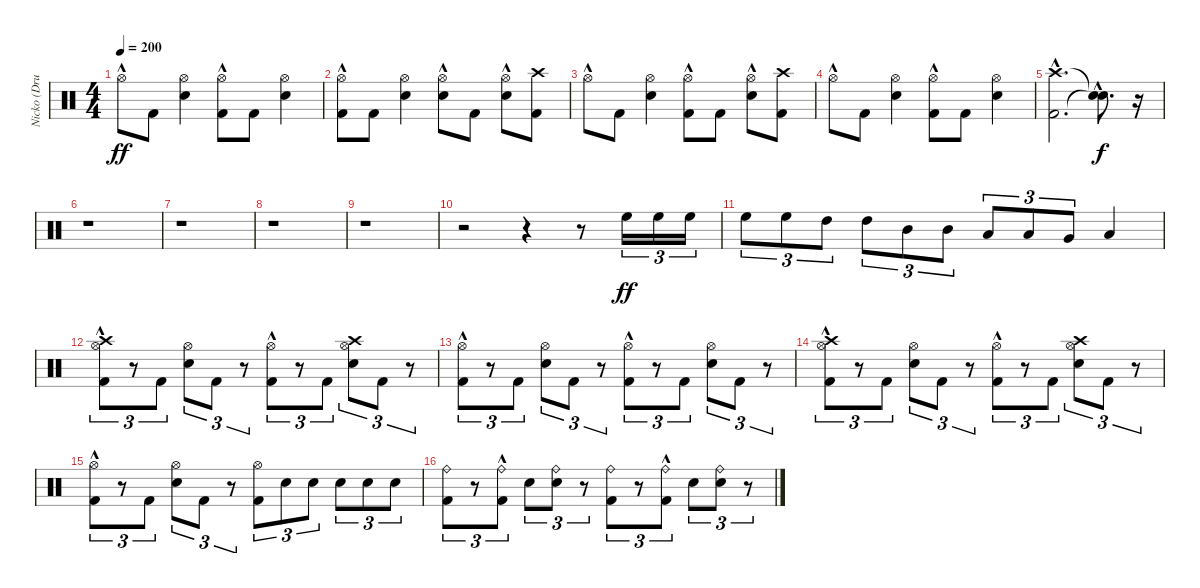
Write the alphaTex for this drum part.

\track ("Nicko (Drums)" "Nicko (Dru") {instrument percussion}
\staff {score}
\articulation defaults
\ts (4 4)
\tempo 200
\clef neutral
\ks c "Hi-Hat (open)"{hac}.8{dy ff} "Kick (hit) 2".8
("Snare (hit) 2" "Hi-Hat (open)").4 ("Kick (hit) 2" "Hi-Hat (open)"{hac}).8 "Kick (hit) 2".8 ("Snare (hit) 2" "Hi-Hat (open)").4 |
("Kick (hit) 2" "Hi-Hat (open)"{hac}).8 "Kick (hit) 2".8 ("Snare (hit) 2" "Hi-Hat (open)").4 ("Snare (hit) 2" "Hi-Hat (open)"{hac}).8 "Kick (hit) 2".8 ("Snare (hit) 2" "Hi-Hat (open)"{hac}).8 ("Kick (hit) 2" "Crash high (hit)").8 |
"Hi-Hat (open)"{hac}.8 "Kick (hit) 2".8 ("Snare (hit) 2" "Hi-Hat (open)").4 ("Kick (hit) 2" "Hi-Hat (open)"{hac}).8 "Kick (hit) 2".8 ("Snare (hit) 2" "Hi-Hat (open)"{hac}).8 ("Kick (hit) 2" "Crash high (hit)").8 |
"Hi-Hat (open)"{hac}.8 "Kick (hit) 2".8 ("Snare (hit) 2" "Hi-Hat (open)").4 ("Kick (hit) 2" "Hi-Hat (open)"{hac}).8 "Kick (hit) 2".8 ("Snare (hit) 2" "Hi-Hat (open)").4 |
("Kick (hit) 2"{hac} "Crash high (hit)"{hac}).2{d} ("Snare (hit)"{hac t} "Snare (hit)"{hac t}).8{d dy f} r.16 |
r.1 |
r.1 |
r.1 |
r.1 |
r.2 r.4 r.8 "High Floor Tom (hit)".16{tu (3 2) dy ff} "High Floor Tom (hit)".16{tu (3 2)} "High Floor Tom (hit)".16{tu (3 2)} |
"High Floor Tom (hit)".8{tu (3 2)} "High Floor Tom (hit)".8{tu (3 2)} "High Tom (hit)".8{tu (3 2)} "High Tom (hit)".8{tu (3 2)} "Mid Tom (hit)".8{tu (3 2)} "Mid Tom (hit)".8{tu (3 2)} "Low Tom (hit)".8{tu (3 2)} "Low Tom (hit)".8{tu (3 2)} "Very Low Tom (hit)".8{tu (3 2)} "Low Floor Tom (hit)".4 |
("Kick (hit) 2"{hac} "Hi-Hat (open)" "Crash high (hit)").8{tu (3 2)} r.8{tu (3 2)} "Kick (hit) 2".8{tu (3 2)} ("Snare (hit) 2" "Hi-Hat (open)").8{tu (3 2)} "Kick (hit) 2".8{tu (3 2)} r.8{tu (3 2)} ("Kick (hit) 2"{hac} "Hi-Hat (open)").8{tu (3 2)} r.8{tu (3 2)} "Kick (hit) 2".8{tu (3 2)} ("Snare (hit) 2" "Hi-Hat (open)" "Crash high (hit)").8{tu (3 2)} "Kick (hit) 2".8{tu (3 2)} r.8{tu (3 2)} |
("Kick (hit) 2"{hac} "Hi-Hat (open)").8{tu (3 2)} r.8{tu (3 2)} "Kick (hit) 2".8{tu (3 2)} ("Snare (hit) 2" "Hi-Hat (open)").8{tu (3 2)} "Kick (hit) 2".8{tu (3 2)} r.8{tu (3 2)} ("Kick (hit) 2"{hac} "Hi-Hat (open)").8{tu (3 2)} r.8{tu (3 2)} "Kick (hit) 2".8{tu (3 2)} ("Snare (hit) 2" "Hi-Hat (open)").8{tu (3 2)} "Kick (hit) 2".8{tu (3 2)} r.8{tu (3 2)} |
("Kick (hit) 2"{hac} "Hi-Hat (open)" "Crash high (hit)").8{tu (3 2)} r.8{tu (3 2)} "Kick (hit) 2".8{tu (3 2)} ("Snare (hit) 2" "Hi-Hat (open)").8{tu (3 2)} "Kick (hit) 2".8{tu (3 2)} r.8{tu (3 2)} ("Kick (hit) 2"{hac} "Hi-Hat (open)").8{tu (3 2)} r.8{tu (3 2)} "Kick (hit) 2".8{tu (3 2)} ("Snare (hit) 2" "Hi-Hat (open)" "Crash high (hit)").8{tu (3 2)} "Kick (hit) 2".8{tu (3 2)} r.8{tu (3 2)} |
("Kick (hit) 2"{hac} "Hi-Hat (open)").8{tu (3 2)} r.8{tu (3 2)} "Kick (hit) 2".8{tu (3 2)} ("Snare (hit) 2" "Hi-Hat (open)").8{tu (3 2)} "Kick (hit) 2".8{tu (3 2)} r.8{tu (3 2)} ("Kick (hit) 2" "Hi-Hat (open)").8{tu (3 2)} "Snare (hit) 2".8{tu (3 2)} "Snare (hit) 2".8{tu (3 2)} "Snare (hit) 2".8{tu (3 2)} "Snare (hit) 2".8{tu (3 2)} "Snare (hit) 2".8{tu (3 2)} |
("Kick (hit) 2" "Ride (bell)").8{tu (3 2)} r.8{tu (3 2)} ("Kick (hit) 2" "Ride (bell)"{hac}).8{tu (3 2)} "Snare (hit) 2".8{tu (3 2)} ("Snare (hit) 2" "Ride (bell)").8{tu (3 2)} r.8{tu (3 2)} ("Kick (hit) 2" "Ride (bell)").8{tu (3 2)} r.8{tu (3 2)} ("Kick (hit) 2" "Ride (bell)"{hac}).8{tu (3 2)} "Snare (hit) 2".8{tu (3 2)} ("Snare (hit) 2" "Ride (bell)").8{tu (3 2)} r.8{tu (3 2)}
